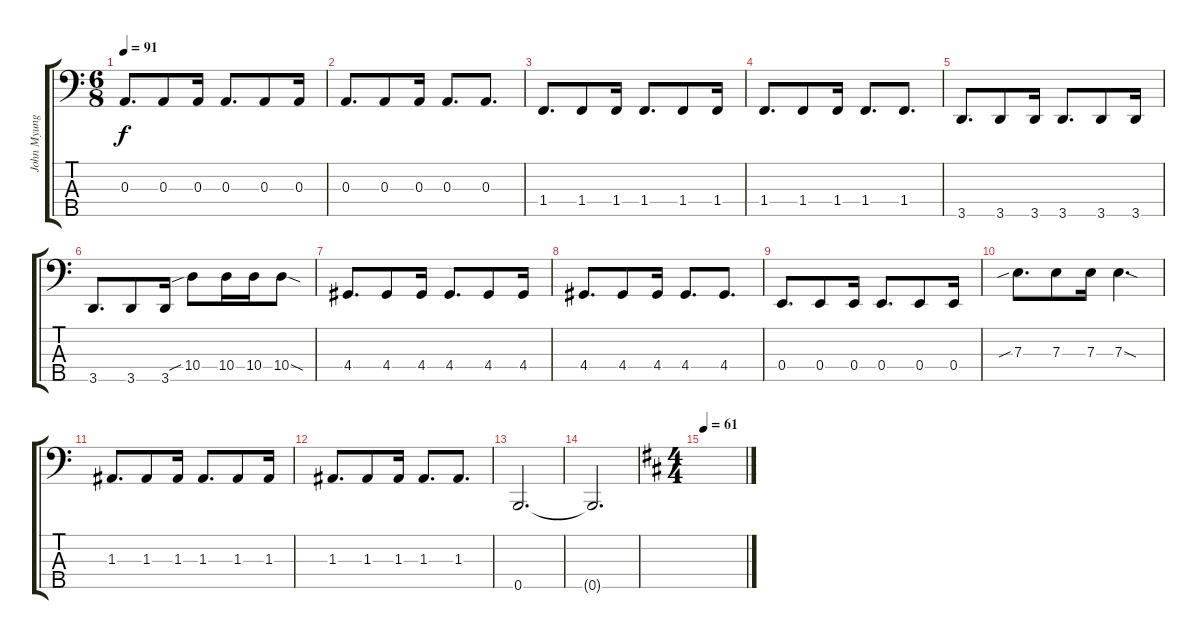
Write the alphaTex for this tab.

\track ("John Myung - Bass" "John Myung") {instrument electricbassfinger}
\staff {score tabs}
\tuning (G2 D2 A1 E1 B0) {hide}
\ts (6 8)
\tempo 91
\clef f4
\ks aminor
0.3.8{d dy f} 0.3.8 0.3.16 0.3.8{d} 0.3.8 0.3.16 |
0.3.8{d} 0.3.8 0.3.16 0.3.8{d} 0.3.8{d} |
1.4.8{d} 1.4.8 1.4.16 1.4.8{d} 1.4.8 1.4.16 |
1.4.8{d} 1.4.8 1.4.16 1.4.8{d} 1.4.8{d} |
3.5.8{d} 3.5.8 3.5.16 3.5.8{d} 3.5.8 3.5.16 |
3.5.8{d} 3.5.8 3.5.16 10.4{sib}.8 10.4.16 10.4.16 10.4{sod}.8 |
4.4.8{d} 4.4.8 4.4.16 4.4.8{d} 4.4.8 4.4.16 |
4.4.8{d} 4.4.8 4.4.16 4.4.8{d} 4.4.8{d} |
0.4.8{d} 0.4.8 0.4.16 0.4.8{d} 0.4.8 0.4.16 |
7.3{sib}.8{d} 7.3.8 7.3.16 7.3{sod}.4{d} |
1.3.8{d} 1.3.8 1.3.16 1.3.8{d} 1.3.8 1.3.16 |
1.3.8{d} 1.3.8 1.3.16 1.3.8{d} 1.3.8{d} |
0.5.2{d volume 0} |
0.5{t}.2{d} |
\ts (4 4)
\tempo 61
\ks bminor
